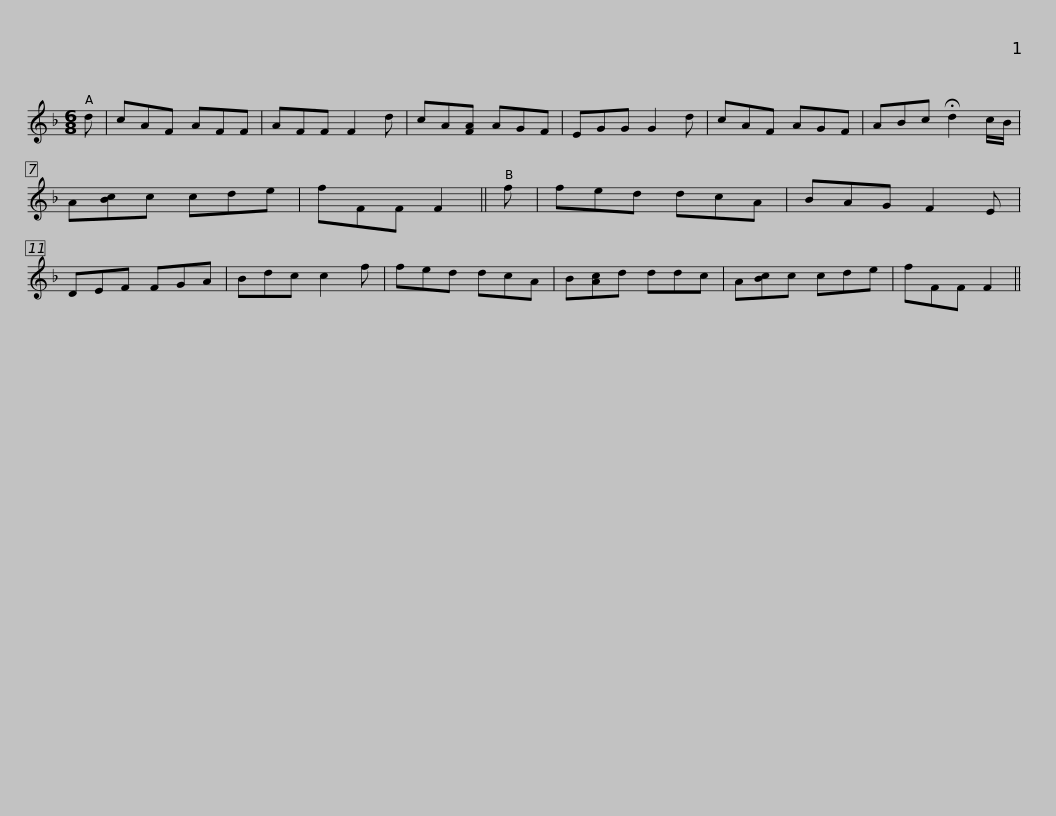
X:1
L:1/8
M:6/8
I:linebreak $
K:F
V:1 treble
V:1
 d | cAF AFF | AFF F2 d | cA[FA] AGF | EGG G2 d | %5
 cAF AGF | ABc !fermata!d2 c/B/ | A[Bc]c cde |$ fFF F2 || f | %10
 fed dcA | BAG F2 E | DEF FGA | Bdc c2 f | fed dcA | %15
 B[Ac]d ddc |$ A[Bc]c cde | fFF F2 || %18
